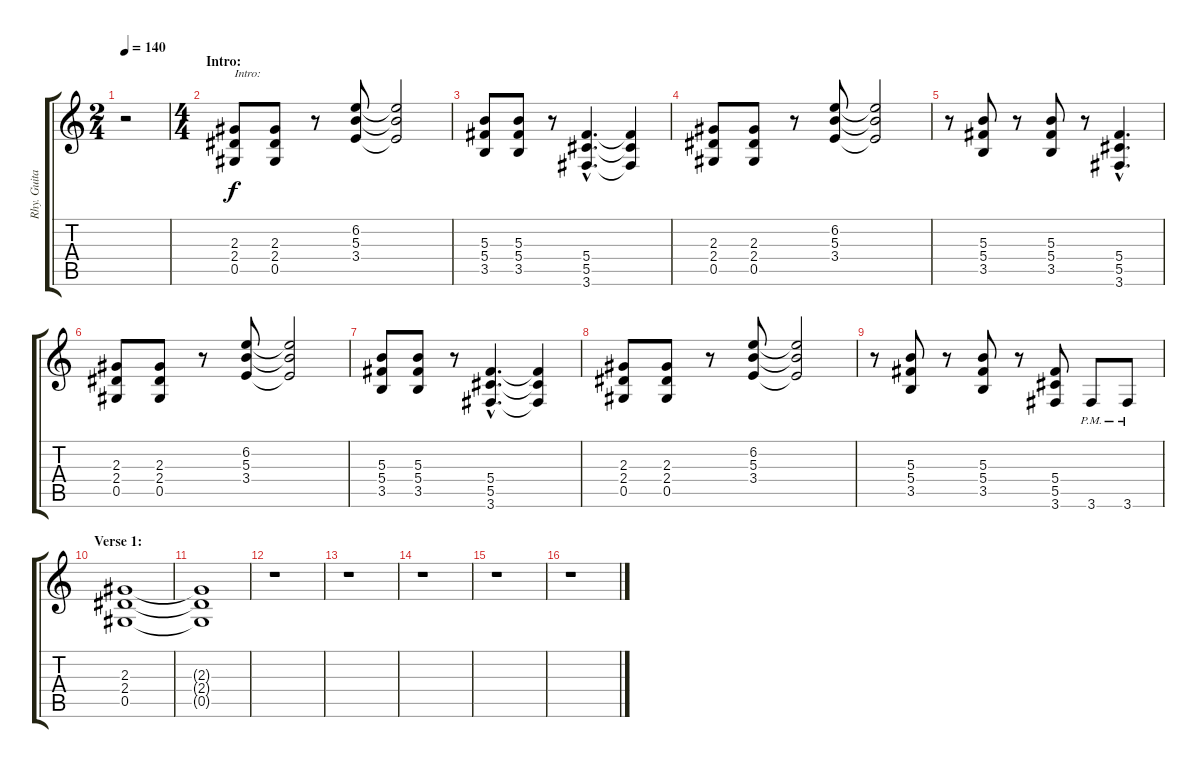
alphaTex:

\track ("Rhy. Guitar I" "Rhy. Guita") {instrument distortionguitar}
\staff {score tabs}
\tuning (Eb4 Bb3 Gb3 Db3 Ab2 Eb2) {hide}
\ts (2 4)
\tempo 140
\clef g2
\ks c
r.2{dy f volume 12 instrument distortionguitar} |
\ts (4 4)
\section ("" "Intro:")
(2.3 2.4 0.5).8{txt "Intro:"} (2.3 2.4 0.5).8 r.8 (6.2 5.3 3.4).8 (6.2{t} 5.3{t} 3.4{t}).2 |
(5.3 5.4 3.5).8 (5.3 5.4 3.5).8 r.8 (5.4{hac} 5.5{hac} 3.6{hac}).4{d} (5.4{t} 5.5{t} 3.6{t}).4 |
(2.3 2.4 0.5).8 (2.3 2.4 0.5).8 r.8 (6.2 5.3 3.4).8 (6.2{t} 5.3{t} 3.4{t}).2 |
r.8 (5.3 5.4 3.5).8 r.8 (5.3 5.4 3.5).8 r.8 (5.4{hac} 5.5{hac} 3.6{hac}).4{d} |
(2.3 2.4 0.5).8 (2.3 2.4 0.5).8 r.8 (6.2 5.3 3.4).8 (6.2{t} 5.3{t} 3.4{t}).2 |
(5.3 5.4 3.5).8 (5.3 5.4 3.5).8 r.8 (5.4{hac} 5.5{hac} 3.6{hac}).4{d} (5.4{t} 5.5{t} 3.6{t}).4 |
(2.3 2.4 0.5).8 (2.3 2.4 0.5).8 r.8 (6.2 5.3 3.4).8 (6.2{t} 5.3{t} 3.4{t}).2 |
r.8 (5.3 5.4 3.5).8 r.8 (5.3 5.4 3.5).8 r.8 (5.4 5.5 3.6).8 3.6{pm}.8 3.6{pm}.8 |
\section ("" "Verse 1:")
(2.3 2.4 0.5).1{volume 2} |
(2.3{t} 2.4{t} 0.5{t}).1 |
r.1 |
r.1 |
r.1 |
r.1 |
r.1
